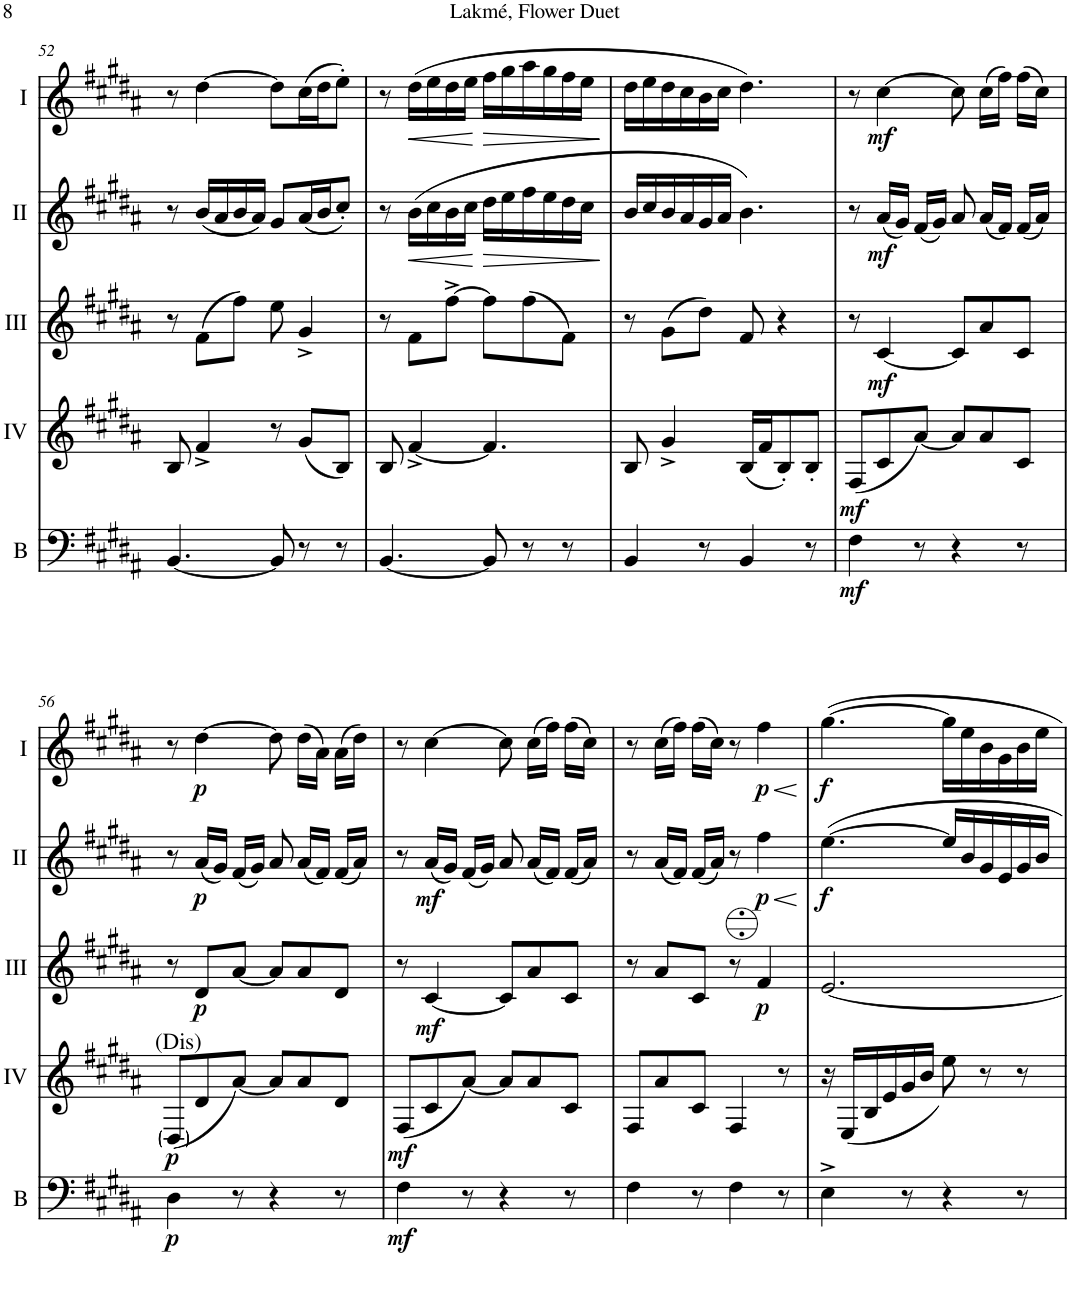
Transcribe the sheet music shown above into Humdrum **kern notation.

**kern	**dynam	**kern	**dynam	**kern	**dynam	**kern	**dynam	**kern	**dynam
*part5	*part5	*part4	*part4	*part3	*part3	*part2	*part2	*part1	*part1
*staff5	*staff5	*staff4	*staff4	*staff3	*staff3	*staff2	*staff2	*staff1	*staff1
*I"Bass	*	*I"Acc. 4	*	*I"Acc. 3	*	*I"Acc. 2	*	*I"Acc. 1	*
*I'B	*	*	*	*	*	*	*	*	*
!!LO:PB:g=z
*clefF4	*	*clefG2	*	*clefG2	*	*clefG2	*	*clefG2	*
*Trd7c12	*	*Trd7c12	*	*Trd7c12	*	*	*	*	*
*k[f#c#g#d#a#]	*	*k[f#c#g#d#a#]	*	*k[f#c#g#d#a#]	*	*k[f#c#g#d#a#]	*	*k[f#c#g#d#a#]	*
*M6/8	*	*M6/8	*	*M6/8	*	*M6/8	*	*M6/8	*
=52	=52	=52	=52	=52	=52	=52	=52	=52	=52
[4.BB/	.	8B/	.	8r	.	8r	.	8r	.
.	.	4f#^/	.	(8f#\L	.	(16b/LL	.	[4dd#\	.
.	.	.	.	.	.	16a#/	.	.	.
.	.	.	.	8ff#\J)	.	16b/	.	.	.
.	.	.	.	.	.	16a#/JJ)	.	.	.
8BB/]	.	8r	.	8ee\	.	8g#/L	.	8dd#\L]	.
8r	.	(8g#/L	.	4g#^/	.	(16a#/L	.	(16cc#\L	.
.	.	.	.	.	.	16b/J	.	16dd#\J	.
8r	.	8B/J)	.	.	.	8cc#'/J)	.	8ee'\J)	.
=53	=53	=53	=53	=53	=53	=53	=53	=53	=53
[4.BB/	.	8B/	.	8r	.	8r	.	8r	.
!	!	!	!	!	!	!	!LO:HP:b	!	!LO:HP:b
.	.	[4f#^/	.	8f#\L	.	(16b\LL	<	(16dd#\LL	<
.	.	.	.	.	.	16cc#\	.	16ee\	.
.	.	.	.	[8ff#^\J	.	16b\	.	16dd#\	.
.	.	.	.	.	.	16cc#\JJ	.	16ee\JJ	.
!	!	!	!	!	!	!	!LO:HP:n=1:b	!	!LO:HP:n=1:b
8BB/]	.	4.f#/]	.	8ff#\L]	.	16dd#\LL	[ >	16ff#\LL	[ >
.	.	.	.	.	.	16ee\	.	16gg#\	.
8r	.	.	.	(8ff#\	.	16ff#\	.	16aa#\	.
.	.	.	.	.	.	16ee\	.	16gg#\	.
8r	.	.	.	8f#\J)	.	16dd#\	.	16ff#\	.
.	.	.	.	.	.	16cc#\JJ	.	16ee\JJ	.
.	.	.	.	.	.	.	]	.	]
=54	=54	=54	=54	=54	=54	=54	=54	=54	=54
4BB/	.	8B/	.	8r	.	16b/LL	.	16dd#\LL	.
.	.	.	.	.	.	16cc#/	.	16ee\	.
.	.	4g#^/	.	(8g#\L	.	16b/	.	16dd#\	.
.	.	.	.	.	.	16a#/	.	16cc#\	.
8r	.	.	.	8dd#\J)	.	16g#/	.	16b\	.
.	.	.	.	.	.	16a#/JJ	.	16cc#\JJ	.
4BB/	.	(16B/LL	.	8f#/	.	4.b\)	.	4.dd#\)	.
.	.	16f#/J	.	.	.	.	.	.	.
.	.	8B'/)	.	4r	.	.	.	.	.
8r	.	8B'/J	.	.	.	.	.	.	.
=55	=55	=55	=55	=55	=55	=55	=55	=55	=55
!	!LO:DY:b	!	!LO:DY:b	!	!	!	!	!	!
4F#\	mf	(8F#/L	mf	8r	.	8r	.	8r	.
!	!	!	!	!	!LO:DY:b	!	!LO:DY:b	!	!LO:DY:b
.	.	8c#/	.	[4c#/	mf	(16a#/LL	mf	[4cc#\	mf
.	.	.	.	.	.	16g#/JJ)	.	.	.
8r	.	[8a#/J)	.	.	.	(16f#/LL	.	.	.
.	.	.	.	.	.	16g#/JJ)	.	.	.
4r	.	8a#/L]	.	8c#/L]	.	8a#/	.	8cc#\]	.
.	.	8a#/	.	8a#/	.	(16a#/LL	.	(16cc#\LL	.
.	.	.	.	.	.	16f#/JJ)	.	16ff#\JJ)	.
8r	.	8c#/J	.	8c#/J	.	(16f#/LL	.	(16ff#\LL	.
.	.	.	.	.	.	16a#/JJ)	.	16cc#\JJ)	.
!!LO:LB:g=z
=56	=56	=56	=56	=56	=56	=56	=56	=56	=56
!	!	!LO:TX:a:t=(Dis)	!	!	!	!	!	!	!
!	!LO:DY:b	!	!LO:DY:b	!	!	!	!	!	!
4D#\	p	(8D#/L	p	8r	.	8r	.	8r	.
!	!	!	!	!	!LO:DY:b	!	!LO:DY:b	!	!LO:DY:b
.	.	8d#/	.	8d#/L	p	(16a#/LL	p	[4dd#\	p
.	.	.	.	.	.	16g#/JJ)	.	.	.
8r	.	[8a#/J)	.	[8a#/J	.	(16f#/LL	.	.	.
.	.	.	.	.	.	16g#/JJ)	.	.	.
4r	.	8a#/L]	.	8a#/L]	.	8a#/	.	8dd#\]	.
.	.	8a#/	.	8a#/	.	(16a#/LL	.	(16dd#\LL	.
.	.	.	.	.	.	16f#/JJ)	.	16a#\JJ)	.
8r	.	8d#/J	.	8d#/J	.	(16f#/LL	.	(16a#\LL	.
.	.	.	.	.	.	16a#/JJ)	.	16dd#\JJ)	.
=57	=57	=57	=57	=57	=57	=57	=57	=57	=57
!	!LO:DY:b	!	!LO:DY:b	!	!	!	!	!	!
4F#\	mf	(8F#/L	mf	8r	.	8r	.	8r	.
!	!	!	!	!	!LO:DY:b	!	!LO:DY:b	!	!
.	.	8c#/	.	[4c#/	mf	(16a#/LL	mf	[4cc#\	.
.	.	.	.	.	.	16g#/JJ)	.	.	.
8r	.	[8a#/J)	.	.	.	(16f#/LL	.	.	.
.	.	.	.	.	.	16g#/JJ)	.	.	.
4r	.	8a#/L]	.	8c#/L]	.	8a#/	.	8cc#\]	.
.	.	8a#/	.	8a#/	.	(16a#/LL	.	(16cc#\LL	.
.	.	.	.	.	.	16f#/JJ)	.	16ff#\JJ)	.
8r	.	8c#/J	.	8c#/J	.	(16f#/LL	.	(16ff#\LL	.
.	.	.	.	.	.	16a#/JJ)	.	16cc#\JJ)	.
=58	=58	=58	=58	=58	=58	=58	=58	=58	=58
4F#\	.	8F#/L	.	8r	.	8r	.	8r	.
.	.	8a#/	.	8a#/L	.	(16a#/LL	.	(16cc#\LL	.
.	.	.	.	.	.	16f#/JJ)	.	16ff#\JJ)	.
8r	.	8c#/J	.	8c#/J	.	(16f#/LL	.	(16ff#\LL	.
.	.	.	.	.	.	16a#/JJ)	.	16cc#\JJ)	.
4F#\	.	4F#/	.	8r	.	8r	.	8r	.
!	!	!	!	!	!LO:DY:b	!	!LO:HP:b	!	!LO:HP:b
!	!	!	!	!	!	!	!LO:DY:n=1:b	!	!LO:DY:n=1:b
.	.	.	.	4f#/	p	4ff#\	< p	4ff#\	< p
8r	.	8r	.	.	.	.	.	.	.
.	.	.	.	.	.	.	[	.	[
=59	=59	=59	=59	=59	=59	=59	=59	=59	=59
!	!	!	!	!	!	!	!LO:DY:b	!	!LO:DY:b
4E^\	.	16r	.	[2.e/	.	[4.ee\	f	[4.gg#\	f
.	.	(<16E/LL	.	.	.	.	.	.	.
.	.	16B/	.	.	.	.	.	.	.
.	.	16e/	.	.	.	.	.	.	.
8r	.	16g#/	.	.	.	.	.	.	.
.	.	16b/JJ	.	.	.	.	.	.	.
4r	.	8ee\)	.	.	.	16ee/LL]	.	16gg#\LL]	.
.	.	.	.	.	.	16b/	.	16ee\	.
.	.	8r	.	.	.	16g#/	.	16b\	.
.	.	.	.	.	.	16e/	.	16g#\	.
8r	.	8r	.	.	.	16g#/	.	16b\	.
.	.	.	.	.	.	16b/JJ	.	16ee\JJ	.
=	=	=	=	=	=	=	=	=	=
*-	*-	*-	*-	*-	*-	*-	*-	*-	*-
